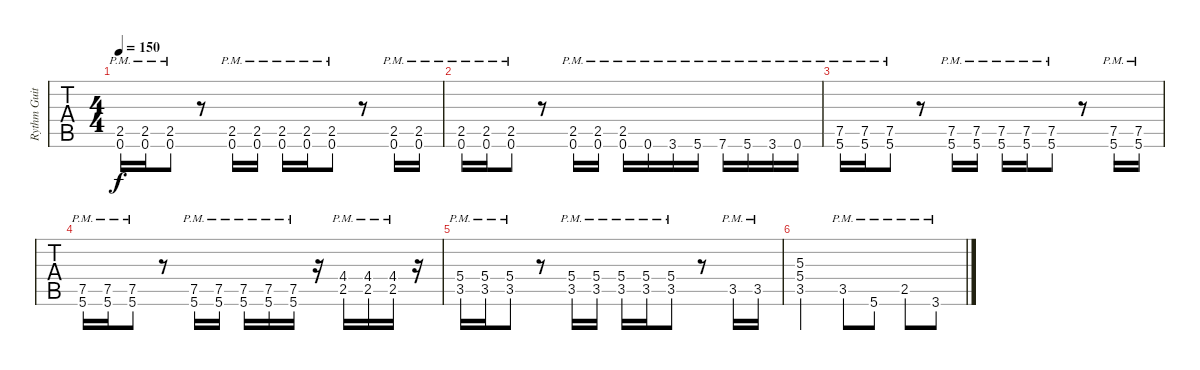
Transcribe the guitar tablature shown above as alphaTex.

\track ("Rythm Guitar (Jose A. Garrido)" "Rythm Guit") {instrument distortionguitar}
\staff {tabs}
\tuning (Eb4 Bb3 Gb3 Db3 Ab2 Eb2) {hide}
\ts (4 4)
\tempo 150
\clef g2
\ks c
(2.5{pm} 0.6{pm}).16{dy f} (2.5{pm} 0.6{pm}).16 (2.5{pm} 0.6{pm}).8 r.8 (2.5{pm} 0.6{pm}).16 (2.5{pm} 0.6{pm}).16 (2.5{pm} 0.6{pm}).16 (2.5{pm} 0.6{pm}).16 (2.5{pm} 0.6{pm}).8 r.8 (2.5{pm} 0.6{pm}).16 (2.5{pm} 0.6{pm}).16 |
(2.5{pm} 0.6{pm}).16 (2.5{pm} 0.6{pm}).16 (2.5{pm} 0.6{pm}).8 r.8 (2.5{pm} 0.6{pm}).16 (2.5{pm} 0.6{pm}).16 (2.5{pm} 0.6{pm}).16 0.6{pm}.16 3.6{pm}.16 5.6{pm}.16 7.6{pm}.16 5.6{pm}.16 3.6{pm}.16 0.6{pm}.16 |
(7.5{pm} 5.6{pm}).16 (7.5{pm} 5.6{pm}).16 (7.5{pm} 5.6{pm}).8 r.8 (7.5{pm} 5.6{pm}).16 (7.5{pm} 5.6{pm}).16 (7.5{pm} 5.6{pm}).16 (7.5{pm} 5.6{pm}).16 (7.5{pm} 5.6{pm}).8 r.8 (7.5{pm} 5.6{pm}).16 (7.5{pm} 5.6{pm}).16 |
(7.5{pm} 5.6{pm}).16 (7.5{pm} 5.6{pm}).16 (7.5{pm} 5.6{pm}).8 r.8 (7.5{pm} 5.6{pm}).16 (7.5{pm} 5.6{pm}).16 (7.5{pm} 5.6{pm}).16 (7.5{pm} 5.6{pm}).16 (7.5{pm} 5.6{pm}).16 r.16 (4.4{pm} 2.5{pm}).16 (4.4{pm} 2.5{pm}).16 (4.4{pm} 2.5{pm}).16 r.16 |
(5.4{pm} 3.5{pm}).16 (5.4{pm} 3.5{pm}).16 (5.4{pm} 3.5{pm}).8 r.8 (5.4{pm} 3.5{pm}).16 (5.4{pm} 3.5{pm}).16 (5.4{pm} 3.5{pm}).16 (5.4{pm} 3.5{pm}).16 (5.4{pm} 3.5{pm}).8 r.8 3.5{pm}.16 3.5{pm}.16 |
(5.3 5.4 3.5).2 3.5{pm}.8 5.6{pm}.8 2.5{pm}.8 3.6{pm}.8
